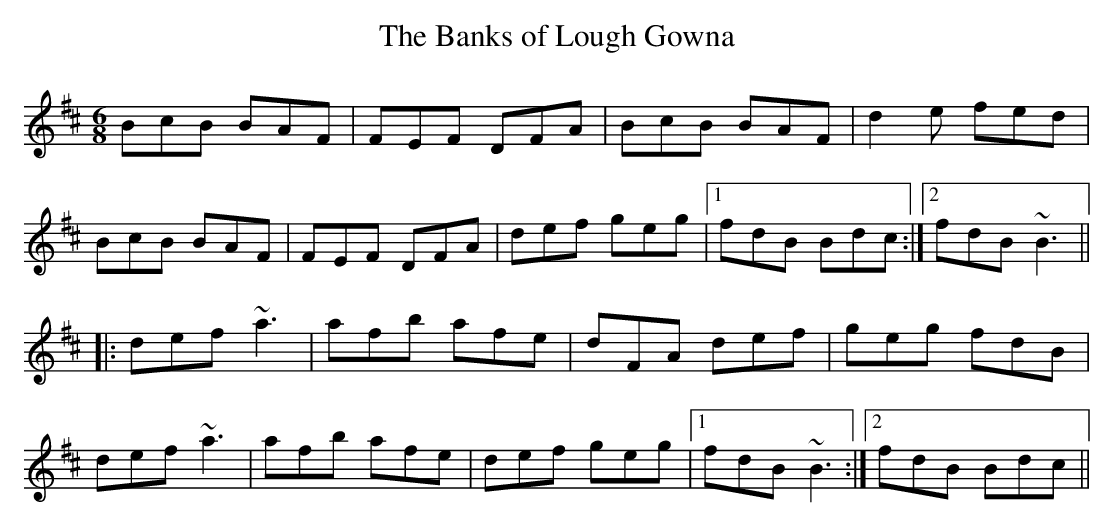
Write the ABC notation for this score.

X:1
T:Banks of Lough Gowna, The
M:6/8
K:Bm
BcB BAF|FEF DFA|BcB BAF|d2e fed|
BcB BAF|FEF DFA|def geg|1 fdB Bdc:|2 fdB ~B3||
|:def ~a3|afb afe|dFA def|geg fdB|
def ~a3|afb afe|def geg|1 fdB ~B3:|2 fdB Bdc||
